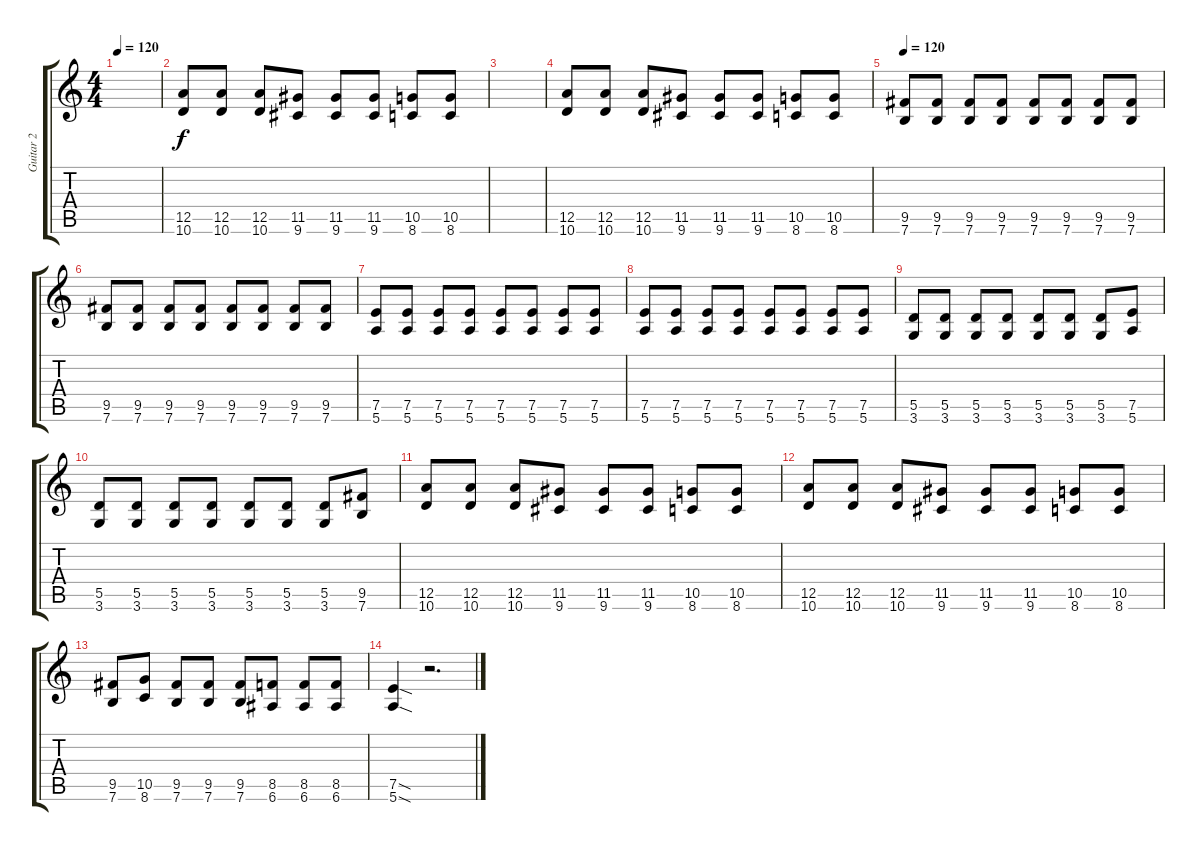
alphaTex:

\track ("Guitar 2" "Guitar 2") {instrument overdrivenguitar}
\staff {score tabs}
\tuning (E4 B3 G3 D3 A2 E2) {hide}
\ts (4 4)
\tempo 120
\clef g2
\ks c
|
(12.5 10.6).8 (12.5 10.6).8 (12.5 10.6).8 (11.5 9.6).8 (11.5 9.6).8 (11.5 9.6).8 (10.5 8.6).8 (10.5 8.6).8 |
|
(12.5 10.6).8 (12.5 10.6).8 (12.5 10.6).8 (11.5 9.6).8 (11.5 9.6).8 (11.5 9.6).8 (10.5 8.6).8 (10.5 8.6).8 |
\tempo 120
(9.5 7.6).8 (9.5 7.6).8 (9.5 7.6).8 (9.5 7.6).8 (9.5 7.6).8 (9.5 7.6).8 (9.5 7.6).8 (9.5 7.6).8 |
(9.5 7.6).8 (9.5 7.6).8 (9.5 7.6).8 (9.5 7.6).8 (9.5 7.6).8 (9.5 7.6).8 (9.5 7.6).8 (9.5 7.6).8 |
(7.5 5.6).8 (7.5 5.6).8 (7.5 5.6).8 (7.5 5.6).8 (7.5 5.6).8 (7.5 5.6).8 (7.5 5.6).8 (7.5 5.6).8 |
(7.5 5.6).8 (7.5 5.6).8 (7.5 5.6).8 (7.5 5.6).8 (7.5 5.6).8 (7.5 5.6).8 (7.5 5.6).8 (7.5 5.6).8 |
(5.5 3.6).8 (5.5 3.6).8 (5.5 3.6).8 (5.5 3.6).8 (5.5 3.6).8 (5.5 3.6).8 (5.5 3.6).8 (7.5 5.6).8 |
(5.5 3.6).8 (5.5 3.6).8 (5.5 3.6).8 (5.5 3.6).8 (5.5 3.6).8 (5.5 3.6).8 (5.5 3.6).8 (9.5 7.6).8 |
(12.5 10.6).8 (12.5 10.6).8 (12.5 10.6).8 (11.5 9.6).8 (11.5 9.6).8 (11.5 9.6).8 (10.5 8.6).8 (10.5 8.6).8 |
(12.5 10.6).8 (12.5 10.6).8 (12.5 10.6).8 (11.5 9.6).8 (11.5 9.6).8 (11.5 9.6).8 (10.5 8.6).8 (10.5 8.6).8 |
(9.5 7.6).8 (10.5 8.6).8 (9.5 7.6).8 (9.5 7.6).8 (9.5 7.6).8 (8.5 6.6).8 (8.5 6.6).8 (8.5 6.6).8 |
(7.5{sod} 5.6{sod}).4{balance 8} r.2{d}
